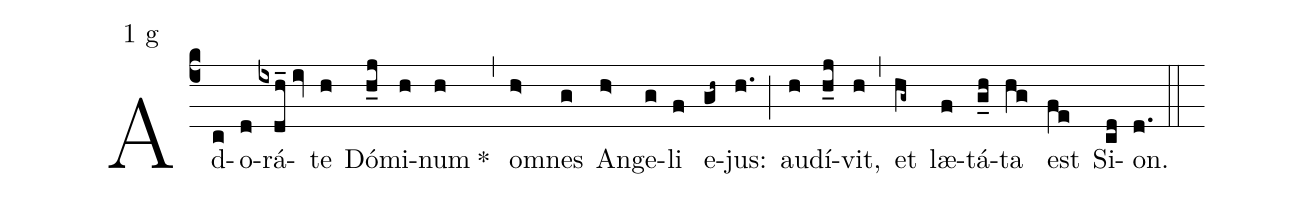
mode:1 g;
%%
(c4) Ad(c)o(d)rá(ixdh_//iv)te(h) Dó(h_j)mi(h)num(h) *()(,) o(h>)mnes(g) An(h>)ge(g)li(f) e(gh~)jus:(h.) (;) au(h)dí(h_j)vit,(h) (,) et(hg~) læ(f)tá(g_h)ta(hg) est(fe) Si(cd)on.(d.)  (::)
